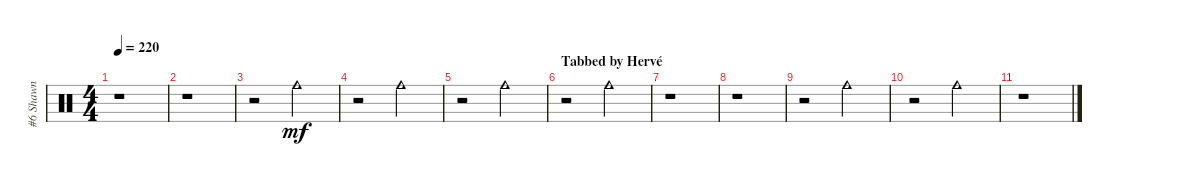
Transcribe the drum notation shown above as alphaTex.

\track ("#6 Shawn" "#6 Shawn") {instrument percussion}
\staff {score}
\articulation defaults
\ts (4 4)
\tempo 220
\clef neutral
\ks c
r.1{dy f} |
r.1 |
r.2 "Cowbell medium (hit)".2{dy mf} |
r.2 "Cowbell medium (hit)".2 |
r.2 "Cowbell medium (hit)".2 |
\section ("" "Tabbed by Hervé")
r.2 "Cowbell medium (hit)".2 |
r.1 |
r.1 |
r.2 "Cowbell medium (hit)".2 |
r.2 "Cowbell medium (hit)".2 |
r.1
